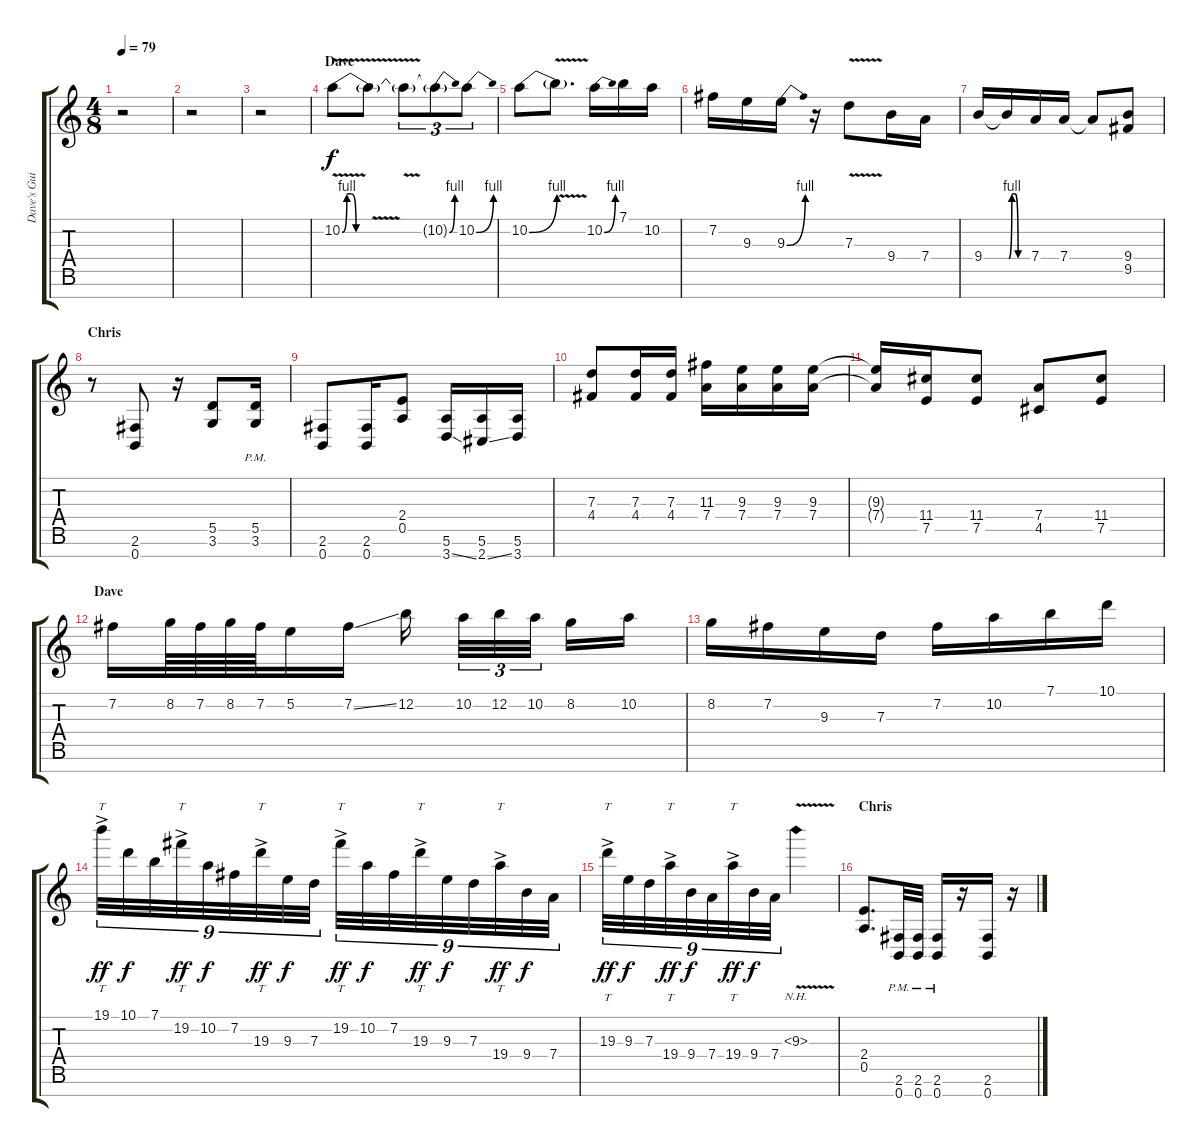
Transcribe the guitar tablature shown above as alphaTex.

\track ("Dave's Guitar" "Dave's Gui") {instrument distortionguitar}
\staff {score tabs}
\tuning (E4 B3 G3 D3 A2 E2 B1) {hide}
\ts (4 8)
\tempo 79
\clef g2
\ks c
r.2{dy f} |
r.2 |
r.2 |
\section ("" "Dave")
10.2{be (custom 0 0 10 4 20 4 30 0 60 0) v}.8 10.2{v t}.8 10.2{t}.8{tu (3 2)} 10.2{be (bend 0 0 60 4) t}.8{tu (3 2)} 10.2{be (bend 0 0 60 4)}.8{tu (3 2)} |
10.2{be (bend 0 0 60 4)}.8 10.2{v t}.8{d} 10.2{be (bend 0 0 60 4)}.16 7.1.16 10.2.16 |
7.2.16 9.3.16 9.3{be (bend 0 0 60 4)}.16 r.16 7.3{v}.8 9.4.16 7.4.16 |
9.4.16 9.4{be (custom 0 0 10 4 20 4 30 0 60 0) t}.16 7.4.16 7.4.16 7.4{t}.8 (9.4 9.5).8 |
\section ("" "Chris")
r.8 (2.6 0.7).8 r.16 (5.5 3.6).8 (5.5{pm} 3.6{pm}).16 |
(2.6 0.7).8 (2.6 0.7).16 (2.4 0.5).8 (5.6 3.7{ss}).16 (5.6 2.7{ss}).16 (5.6 3.7).16 |
(7.3 4.4).8 (7.3 4.4).16 (7.3 4.4).16 (11.3 7.4).16 (9.3 7.4).16 (9.3 7.4).16 (9.3 7.4).16 |
(9.3{t} 7.4{t}).16 (11.4 7.5).16 (11.4 7.5).8 (7.4 4.5).8 (11.4 7.5).8 |
\section ("" "Dave")
7.2.16 8.2.64 7.2.64 8.2.64 7.2.64 5.2.16 7.2{ss}.16 12.2.16 10.2.32{tu (3 2)} 12.2.32{tu (3 2)} 10.2.32{tu (3 2)} 8.2.16 10.2.16 |
8.2.16 7.2.16 9.3.16 7.3.16 7.2.16 10.2.16 7.1.16 10.1.16 |
19.1{ac}.32{tt tu (9 8) dy ff} 10.1.32{tu (9 8) dy f} 7.1.32{tu (9 8)} 19.2{ac}.32{tt tu (9 8) dy ff} 10.2.32{tu (9 8) dy f} 7.2.32{tu (9 8)} 19.3{ac}.32{tt tu (9 8) dy ff} 9.3.32{tu (9 8) dy f} 7.3.32{tu (9 8)} 19.2{ac}.32{tt tu (9 8) dy ff} 10.2.32{tu (9 8) dy f} 7.2.32{tu (9 8)} 19.3{ac}.32{tt tu (9 8) dy ff} 9.3.32{tu (9 8) dy f} 7.3.32{tu (9 8)} 19.4{ac}.32{tt tu (9 8) dy ff} 9.4.32{tu (9 8) dy f} 7.4.32{tu (9 8)} |
19.3{ac}.32{tt tu (9 8) dy ff} 9.3.32{tu (9 8) dy f} 7.3.32{tu (9 8)} 19.4{ac}.32{tt tu (9 8) dy ff} 9.4.32{tu (9 8) dy f} 7.4.32{tu (9 8)} 19.4{ac}.32{tt tu (9 8) dy ff} 9.4.32{tu (9 8) dy f} 7.4.32{tu (9 8)} 9.3{nh v}.4 |
\section ("" "Chris")
(2.4 0.5).8{d} (2.6{pm} 0.7{pm}).32 (2.6{pm} 0.7{pm}).32 (2.6{pm} 0.7{pm}).16 r.16 (2.6 0.7).16 r.16
